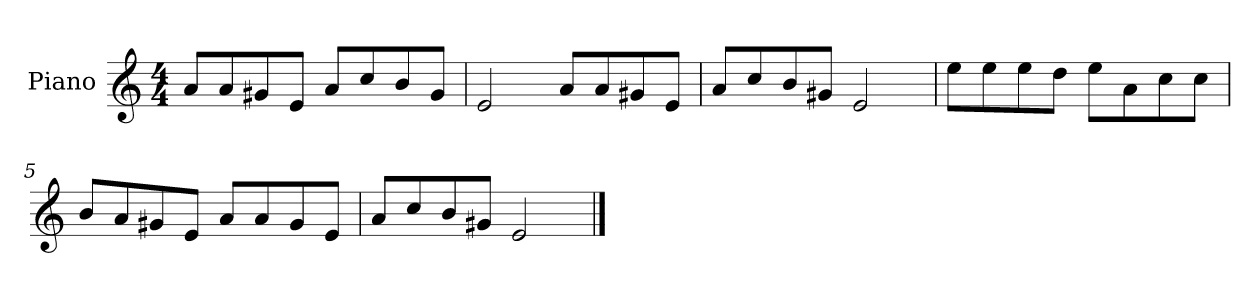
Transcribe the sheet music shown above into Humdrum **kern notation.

**kern
*part1
*staff1
*I"Piano
*I'P-no
*clefG2
*k[]
*M4/4
*MM90
=1
8a/L
8a/
8g#X/
8e/J
8a/L
8cc/
8b/
8g#/J
=2
2e/
8a/L
8a/
8g#X/
8e/J
=3
8a/L
8cc/
8b/
8g#X/J
2e/
=4
8ee\L
8ee\
8ee\
8dd\J
8ee\L
8a\
8cc\
8cc\J
=5
8b/L
8a/
8g#X/
8e/J
8a/L
8a/
8g#/
8e/J
!!LO:LB:g=z
=6
8a/L
8cc/
8b/
8g#X/J
2e/
==
*-
